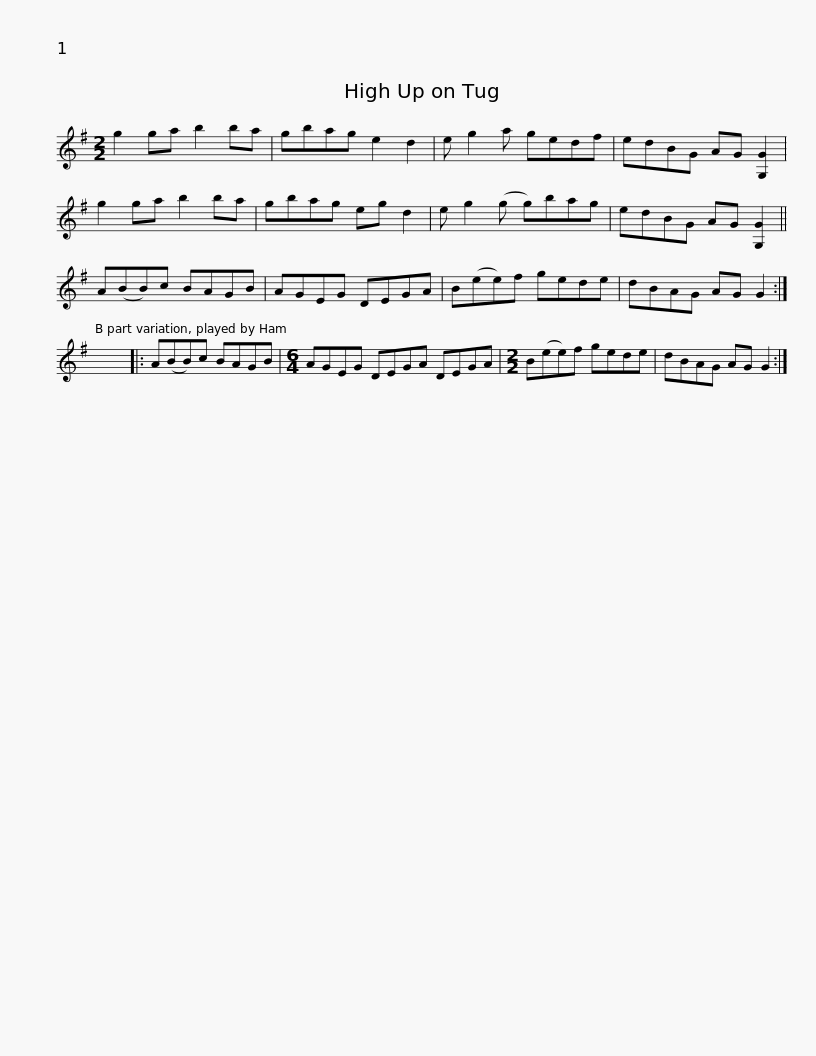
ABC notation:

X:1
L:1/8
M:2/2
I:linebreak $
K:G
V:1 treble
V:1
 g2 ga b2 ba | gbag e2 d2 | e g2 a gedf | edBG AG [G,G]2 | g2 ga b2 ba | %5
 gbag eg d2 |$ e g2 (g g)bag | edBG AG [G,G]2 || A(BB)c BAGB | AGEG DEGA | %10
 B(ee)f gede |$ dBAG AG G2 :| x8 |: A(BB)c BAGB |[M:6/4] AGEG DEGA DEGA | %15
[M:2/2] B(ee)f gede |$ dBAG AG G2 :| %17
